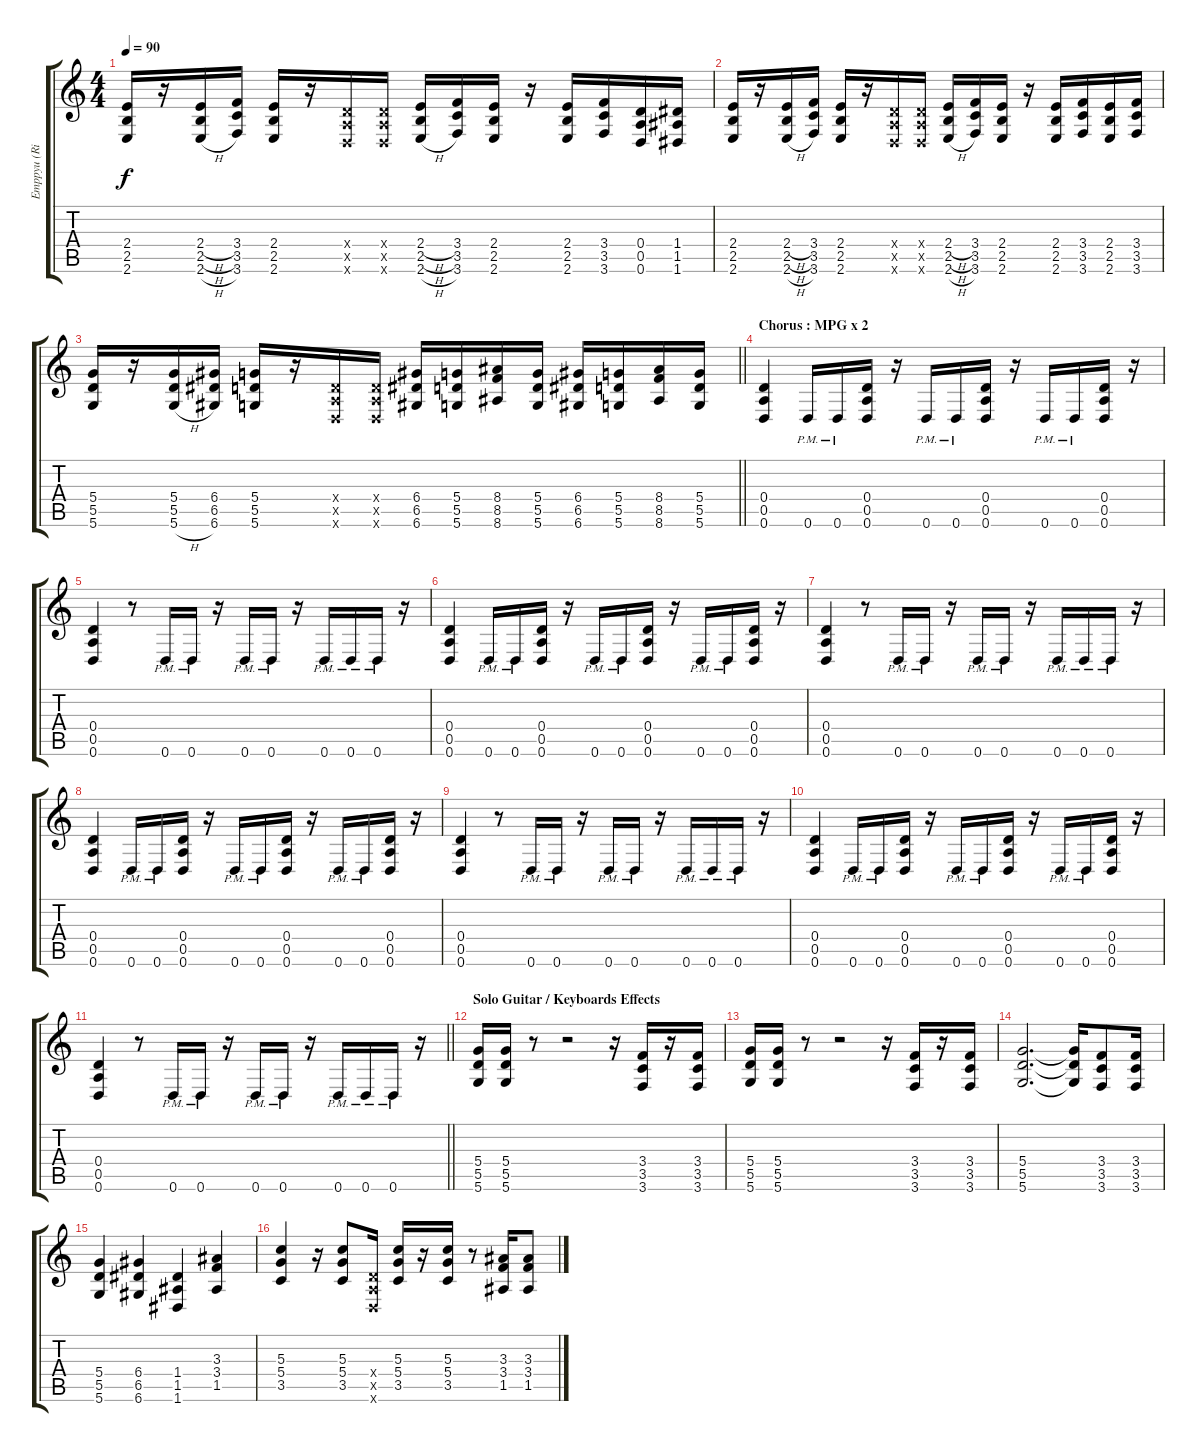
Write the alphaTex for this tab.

\track ("Emppyu (Riff - DADGBE)" "Emppyu (Ri") {instrument distortionguitar}
\staff {score tabs}
\tuning (E4 B3 G3 D3 A2 D2) {hide}
\ts (4 4)
\tempo 90
\clef g2
\ks c
(2.4 2.5 2.6).16{dy f} r.16 (2.4{h} 2.5{h} 2.6{h}).16 (3.4 3.5 3.6).16 (2.4 2.5 2.6).16 r.16 (0.4{x} 0.5{x} 0.6{x}).16 (0.4{x} 0.5{x} 0.6{x}).16 (2.4{h} 2.5{h} 2.6{h}).16 (3.4 3.5 3.6).16 (2.4 2.5 2.6).16 r.16 (2.4 2.5 2.6).16 (3.4 3.5 3.6).16 (0.4 0.5 0.6).16 (1.4 1.5 1.6).16 |
(2.4 2.5 2.6).16 r.16 (2.4{h} 2.5{h} 2.6{h}).16 (3.4 3.5 3.6).16 (2.4 2.5 2.6).16 r.16 (0.4{x} 0.5{x} 0.6{x}).16 (0.4{x} 0.5{x} 0.6{x}).16 (2.4{h} 2.5{h} 2.6{h}).16 (3.4 3.5 3.6).16 (2.4 2.5 2.6).16 r.16 (2.4 2.5 2.6).16 (3.4 3.5 3.6).16 (2.4 2.5 2.6).16 (3.4 3.5 3.6).16 |
\barLineRight lightlight
(5.4 5.5 5.6).16 r.16 (5.4 5.5 5.6{h}).16 (6.4 6.5 6.6).16 (5.4 5.5 5.6).16 r.16 (0.4{x} 0.5{x} 0.6{x}).16 (0.4{x} 0.5{x} 0.6{x}).16 (6.4 6.5 6.6).16 (5.4 5.5 5.6).16 (8.4 8.5 8.6).16 (5.4 5.5 5.6).16 (6.4 6.5 6.6).16 (5.4 5.5 5.6).16 (8.4 8.5 8.6).16 (5.4 5.5 5.6).16 |
\section ("" "Chorus : MPG x 2")
(0.4 0.5 0.6).4 0.6{pm}.16 0.6{pm}.16 (0.4 0.5 0.6).16 r.16 0.6{pm}.16 0.6{pm}.16 (0.4 0.5 0.6).16 r.16 0.6{pm}.16 0.6{pm}.16 (0.4 0.5 0.6).16 r.16 |
(0.4 0.5 0.6).4 r.8 0.6{pm}.16 0.6{pm}.16 r.16 0.6{pm}.16 0.6{pm}.16 r.16 0.6{pm}.16 0.6{pm}.16 0.6{pm}.16 r.16 |
(0.4 0.5 0.6).4 0.6{pm}.16 0.6{pm}.16 (0.4 0.5 0.6).16 r.16 0.6{pm}.16 0.6{pm}.16 (0.4 0.5 0.6).16 r.16 0.6{pm}.16 0.6{pm}.16 (0.4 0.5 0.6).16 r.16 |
(0.4 0.5 0.6).4 r.8 0.6{pm}.16 0.6{pm}.16 r.16 0.6{pm}.16 0.6{pm}.16 r.16 0.6{pm}.16 0.6{pm}.16 0.6{pm}.16 r.16 |
(0.4 0.5 0.6).4 0.6{pm}.16 0.6{pm}.16 (0.4 0.5 0.6).16 r.16 0.6{pm}.16 0.6{pm}.16 (0.4 0.5 0.6).16 r.16 0.6{pm}.16 0.6{pm}.16 (0.4 0.5 0.6).16 r.16 |
(0.4 0.5 0.6).4 r.8 0.6{pm}.16 0.6{pm}.16 r.16 0.6{pm}.16 0.6{pm}.16 r.16 0.6{pm}.16 0.6{pm}.16 0.6{pm}.16 r.16 |
(0.4 0.5 0.6).4 0.6{pm}.16 0.6{pm}.16 (0.4 0.5 0.6).16 r.16 0.6{pm}.16 0.6{pm}.16 (0.4 0.5 0.6).16 r.16 0.6{pm}.16 0.6{pm}.16 (0.4 0.5 0.6).16 r.16 |
\barLineRight lightlight
(0.4 0.5 0.6).4 r.8 0.6{pm}.16 0.6{pm}.16 r.16 0.6{pm}.16 0.6{pm}.16 r.16 0.6{pm}.16 0.6{pm}.16 0.6{pm}.16 r.16 |
\section ("" "Solo Guitar / Keyboards Effects")
(5.4 5.5 5.6).16 (5.4 5.5 5.6).16 r.8 r.2 r.16 (3.4 3.5 3.6).16 r.16 (3.4 3.5 3.6).16 |
(5.4 5.5 5.6).16 (5.4 5.5 5.6).16 r.8 r.2 r.16 (3.4 3.5 3.6).16 r.16 (3.4 3.5 3.6).16 |
(5.4 5.5 5.6).2{d} (5.4{t} 5.5{t} 5.6{t}).16 (3.4 3.5 3.6).8 (3.4 3.5 3.6).16 |
(5.4 5.5 5.6).4 (6.4 6.5 6.6).4 (1.4 1.5 1.6).4 (3.3 3.4 1.5).4 |
(5.3 5.4 3.5).4 r.16 (5.3 5.4 3.5).8 (0.4{x} 0.5{x} 0.6{x}).16 (5.3 5.4 3.5).16 r.16 (5.3 5.4 3.5).16 r.8 (3.3 3.4 1.5).16 (3.3 3.4 1.5).8
